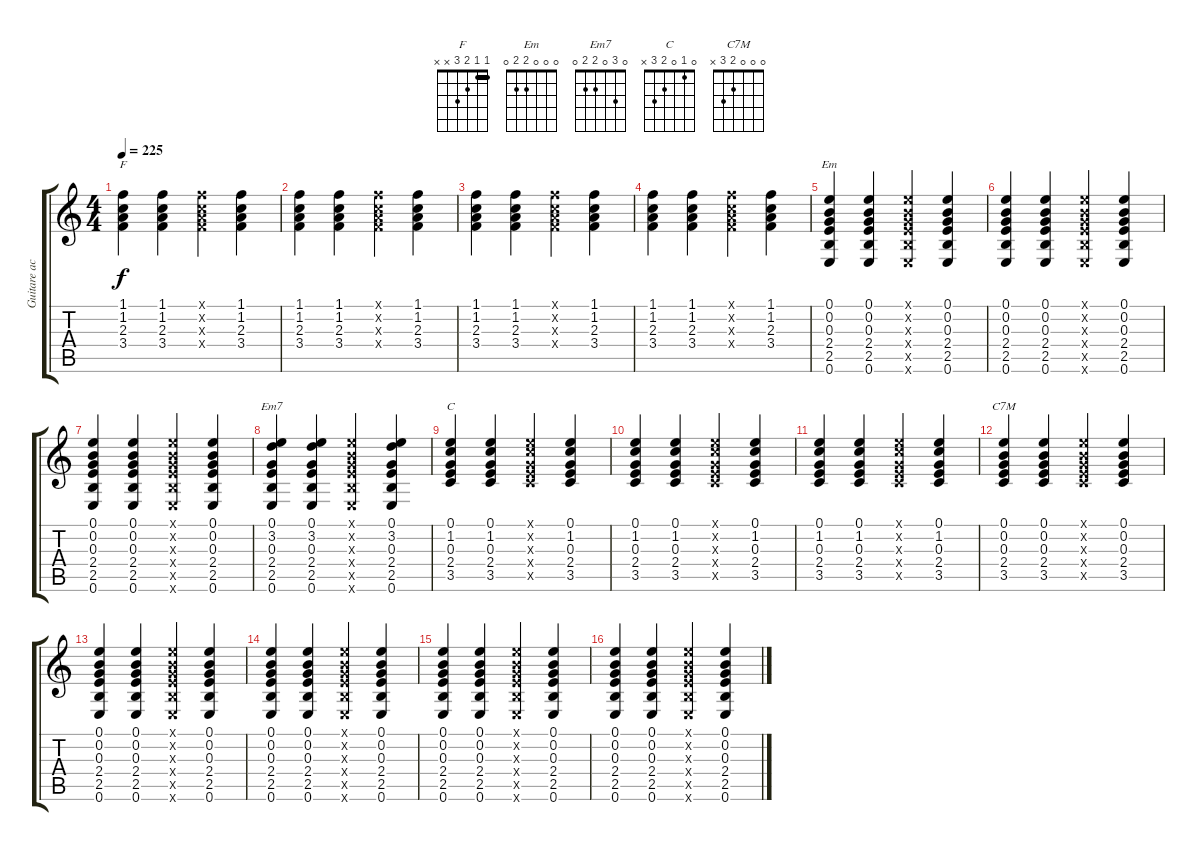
\track ("Guitare acoustique" "Guitare ac") {instrument acousticguitarsteel}
\staff {score tabs}
\tuning (E4 B3 G3 D3 A2 E2) {hide}
\chord ("F" 1 1 2 3 x x) {barre 1}
\chord ("Em" 0 0 0 2 2 0)
\chord ("Em7" 0 3 0 2 2 0)
\chord ("C" 0 1 0 2 3 x)
\chord ("C7M" 0 0 0 2 3 x)
\ts (4 4)
\tempo 225
\clef g2
\ks c
(1.1 1.2 2.3 3.4).4{ch "F" dy f} (1.1 1.2 2.3 3.4).4 (1.1{x} 1.2{x} 2.3{x} 3.4{x}).4 (1.1 1.2 2.3 3.4).4 |
(1.1 1.2 2.3 3.4).4 (1.1 1.2 2.3 3.4).4 (1.1{x} 1.2{x} 2.3{x} 3.4{x}).4 (1.1 1.2 2.3 3.4).4 |
(1.1 1.2 2.3 3.4).4 (1.1 1.2 2.3 3.4).4 (1.1{x} 1.2{x} 2.3{x} 3.4{x}).4 (1.1 1.2 2.3 3.4).4 |
(1.1 1.2 2.3 3.4).4 (1.1 1.2 2.3 3.4).4 (1.1{x} 1.2{x} 2.3{x} 3.4{x}).4 (1.1 1.2 2.3 3.4).4 |
(0.1 0.2 0.3 2.4 2.5 0.6).4{ch "Em"} (0.1 0.2 0.3 2.4 2.5 0.6).4 (0.1{x} 0.2{x} 0.3{x} 2.4{x} 2.5{x} 0.6{x}).4 (0.1 0.2 0.3 2.4 2.5 0.6).4 |
(0.1 0.2 0.3 2.4 2.5 0.6).4 (0.1 0.2 0.3 2.4 2.5 0.6).4 (0.1{x} 0.2{x} 0.3{x} 2.4{x} 2.5{x} 0.6{x}).4 (0.1 0.2 0.3 2.4 2.5 0.6).4 |
(0.1 0.2 0.3 2.4 2.5 0.6).4 (0.1 0.2 0.3 2.4 2.5 0.6).4 (0.1{x} 0.2{x} 0.3{x} 2.4{x} 2.5{x} 0.6{x}).4 (0.1 0.2 0.3 2.4 2.5 0.6).4 |
(0.1 3.2 0.3 2.4 2.5 0.6).4{ch "Em7"} (0.1 3.2 0.3 2.4 2.5 0.6).4 (0.1{x} 0.2{x} 0.3{x} 2.4{x} 2.5{x} 0.6{x}).4 (0.1 3.2 0.3 2.4 2.5 0.6).4 |
(0.1 1.2 0.3 2.4 3.5).4{ch "C"} (0.1 1.2 0.3 2.4 3.5).4 (0.1{x} 1.2{x} 0.3{x} 2.4{x} 3.5{x}).4 (0.1 1.2 0.3 2.4 3.5).4 |
(0.1 1.2 0.3 2.4 3.5).4 (0.1 1.2 0.3 2.4 3.5).4 (0.1{x} 1.2{x} 0.3{x} 2.4{x} 3.5{x}).4 (0.1 1.2 0.3 2.4 3.5).4 |
(0.1 1.2 0.3 2.4 3.5).4 (0.1 1.2 0.3 2.4 3.5).4 (0.1{x} 1.2{x} 0.3{x} 2.4{x} 3.5{x}).4 (0.1 1.2 0.3 2.4 3.5).4 |
(0.1 0.2 0.3 2.4 3.5).4{ch "C7M"} (0.1 0.2 0.3 2.4 3.5).4 (0.1{x} 0.2{x} 0.3{x} 2.4{x} 3.5{x}).4 (0.1 0.2 0.3 2.4 3.5).4 |
(0.1 0.2 0.3 2.4 2.5 0.6).4 (0.1 0.2 0.3 2.4 2.5 0.6).4 (0.1{x} 0.2{x} 0.3{x} 2.4{x} 2.5{x} 0.6{x}).4 (0.1 0.2 0.3 2.4 2.5 0.6).4 |
(0.1 0.2 0.3 2.4 2.5 0.6).4 (0.1 0.2 0.3 2.4 2.5 0.6).4 (0.1{x} 0.2{x} 0.3{x} 2.4{x} 2.5{x} 0.6{x}).4 (0.1 0.2 0.3 2.4 2.5 0.6).4 |
(0.1 0.2 0.3 2.4 2.5 0.6).4 (0.1 0.2 0.3 2.4 2.5 0.6).4 (0.1{x} 0.2{x} 0.3{x} 2.4{x} 2.5{x} 0.6{x}).4 (0.1 0.2 0.3 2.4 2.5 0.6).4 |
(0.1 0.2 0.3 2.4 2.5 0.6).4 (0.1 0.2 0.3 2.4 2.5 0.6).4 (0.1{x} 0.2{x} 0.3{x} 2.4{x} 2.5{x} 0.6{x}).4 (0.1 0.2 0.3 2.4 2.5 0.6).4
